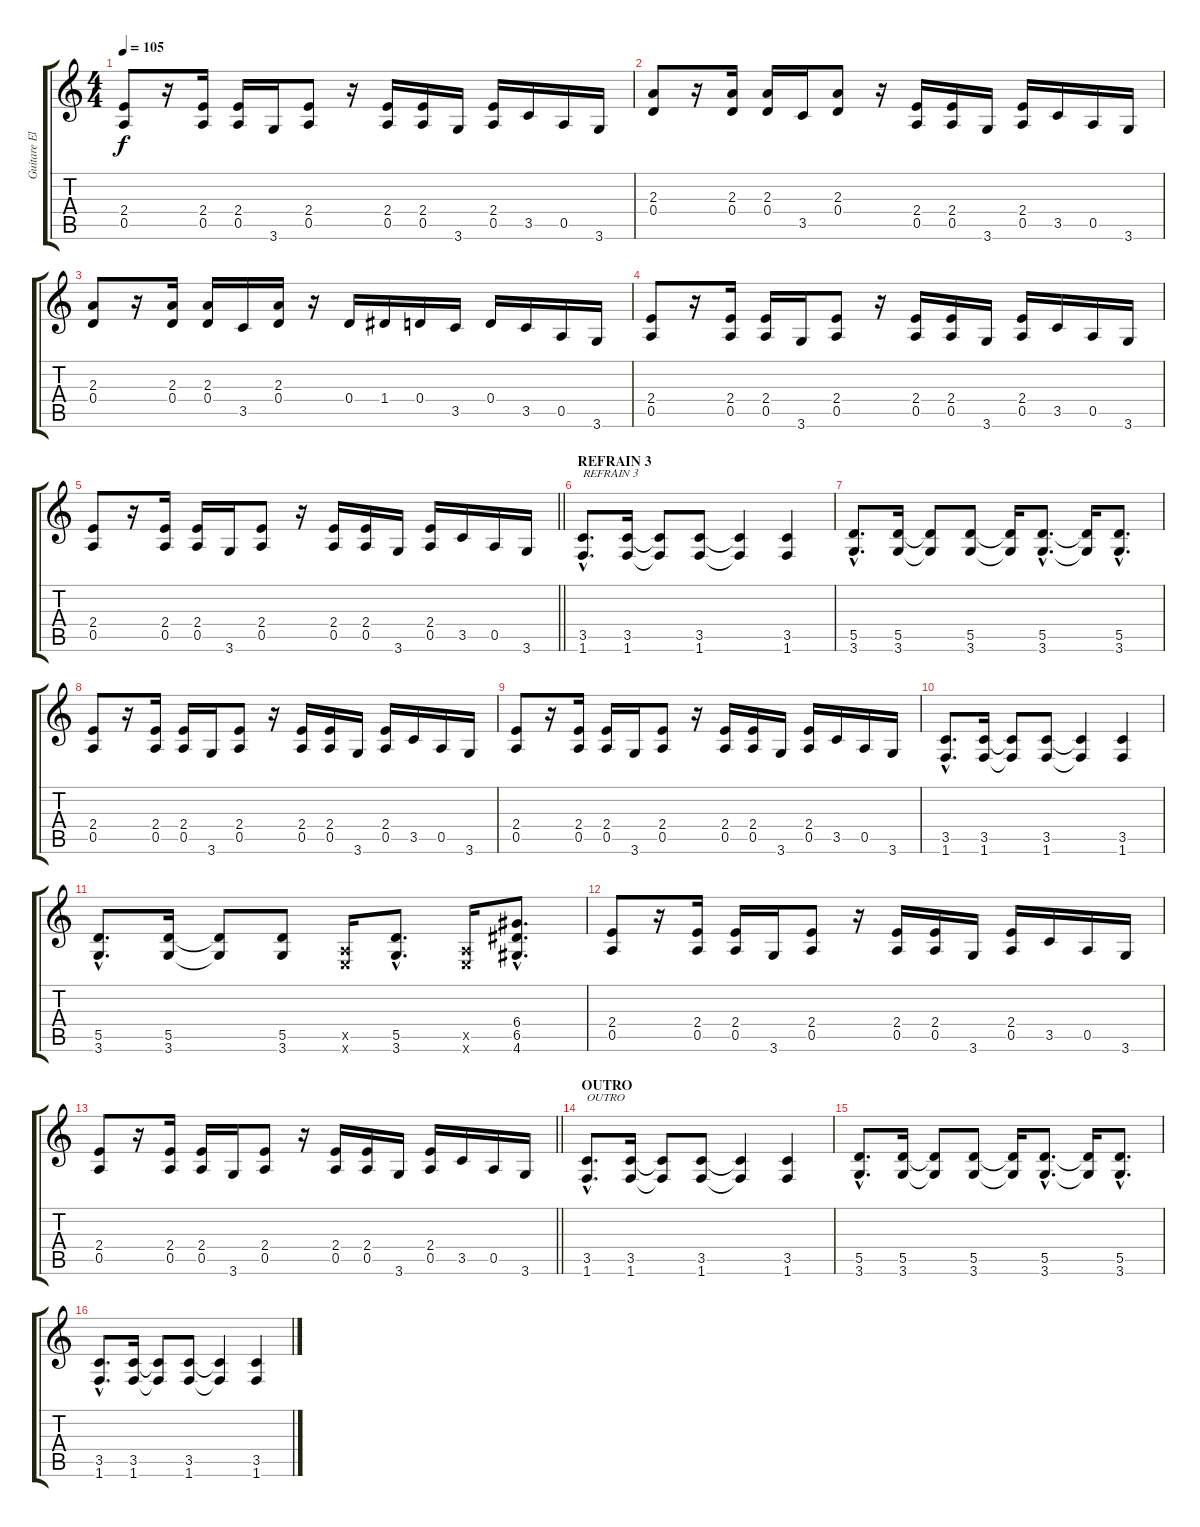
\track ("Guitare Electrique" "Guitare El") {instrument distortionguitar}
\staff {score tabs}
\tuning (E4 B3 G3 D3 A2 E2) {hide}
\ts (4 4)
\tempo 105
\clef g2
\ks c
(2.4 0.5).8{dy f} r.16 (2.4 0.5).16 (2.4 0.5).16 3.6.16 (2.4 0.5).8 r.16 (2.4 0.5).16 (2.4 0.5).16 3.6.16 (2.4 0.5).16 3.5.16 0.5.16 3.6.16 |
(2.3 0.4).8 r.16 (2.3 0.4).16 (2.3 0.4).16 3.5.16 (2.3 0.4).8 r.16 (2.4 0.5).16 (2.4 0.5).16 3.6.16 (2.4 0.5).16 3.5.16 0.5.16 3.6.16 |
(2.3 0.4).8 r.16 (2.3 0.4).16 (2.3 0.4).16 3.5.16 (2.3 0.4).16 r.16 0.4.16 1.4.16 0.4.16 3.5.16 0.4.16 3.5.16 0.5.16 3.6.16 |
(2.4 0.5).8 r.16 (2.4 0.5).16 (2.4 0.5).16 3.6.16 (2.4 0.5).8 r.16 (2.4 0.5).16 (2.4 0.5).16 3.6.16 (2.4 0.5).16 3.5.16 0.5.16 3.6.16 |
\barLineRight lightlight
(2.4 0.5).8 r.16 (2.4 0.5).16 (2.4 0.5).16 3.6.16 (2.4 0.5).8 r.16 (2.4 0.5).16 (2.4 0.5).16 3.6.16 (2.4 0.5).16 3.5.16 0.5.16 3.6.16 |
\section ("" "REFRAIN 3")
(3.5{hac} 1.6{hac}).8{d txt "REFRAIN 3"} (3.5 1.6).16 (3.5{t} 1.6{t}).8 (3.5 1.6).8 (3.5{t} 1.6{t}).4 (3.5 1.6).4 |
(5.5{hac} 3.6{hac}).8{d} (5.5 3.6).16 (5.5{t} 3.6{t}).8 (5.5 3.6).8 (5.5{t} 3.6{t}).16 (5.5{hac} 3.6{hac}).8{d} (5.5{t} 3.6{t}).16 (5.5{hac} 3.6{hac}).8{d} |
(2.4 0.5).8 r.16 (2.4 0.5).16 (2.4 0.5).16 3.6.16 (2.4 0.5).8 r.16 (2.4 0.5).16 (2.4 0.5).16 3.6.16 (2.4 0.5).16 3.5.16 0.5.16 3.6.16 |
(2.4 0.5).8 r.16 (2.4 0.5).16 (2.4 0.5).16 3.6.16 (2.4 0.5).8 r.16 (2.4 0.5).16 (2.4 0.5).16 3.6.16 (2.4 0.5).16 3.5.16 0.5.16 3.6.16 |
(3.5{hac} 1.6{hac}).8{d} (3.5 1.6).16 (3.5{t} 1.6{t}).8 (3.5 1.6).8 (3.5{t} 1.6{t}).4 (3.5 1.6).4 |
(5.5{hac} 3.6{hac}).8{d} (5.5 3.6).16 (5.5{t} 3.6{t}).8 (5.5 3.6).8 (0.5{x} 0.6{x}).16 (5.5{hac} 3.6{hac}).8{d} (0.5{x} 0.6{x}).16 (6.4{hac} 6.5{hac} 4.6{hac}).8{d} |
(2.4 0.5).8 r.16 (2.4 0.5).16 (2.4 0.5).16 3.6.16 (2.4 0.5).8 r.16 (2.4 0.5).16 (2.4 0.5).16 3.6.16 (2.4 0.5).16 3.5.16 0.5.16 3.6.16 |
\barLineRight lightlight
(2.4 0.5).8 r.16 (2.4 0.5).16 (2.4 0.5).16 3.6.16 (2.4 0.5).8 r.16 (2.4 0.5).16 (2.4 0.5).16 3.6.16 (2.4 0.5).16 3.5.16 0.5.16 3.6.16 |
\section ("" "OUTRO")
(3.5{hac} 1.6{hac}).8{d txt "OUTRO"} (3.5 1.6).16 (3.5{t} 1.6{t}).8 (3.5 1.6).8 (3.5{t} 1.6{t}).4 (3.5 1.6).4 |
(5.5{hac} 3.6{hac}).8{d} (5.5 3.6).16 (5.5{t} 3.6{t}).8 (5.5 3.6).8 (5.5{t} 3.6{t}).16 (5.5{hac} 3.6{hac}).8{d} (5.5{t} 3.6{t}).16 (5.5{hac} 3.6{hac}).8{d} |
(3.5{hac} 1.6{hac}).8{d} (3.5 1.6).16 (3.5{t} 1.6{t}).8 (3.5 1.6).8 (3.5{t} 1.6{t}).4 (3.5 1.6).4
